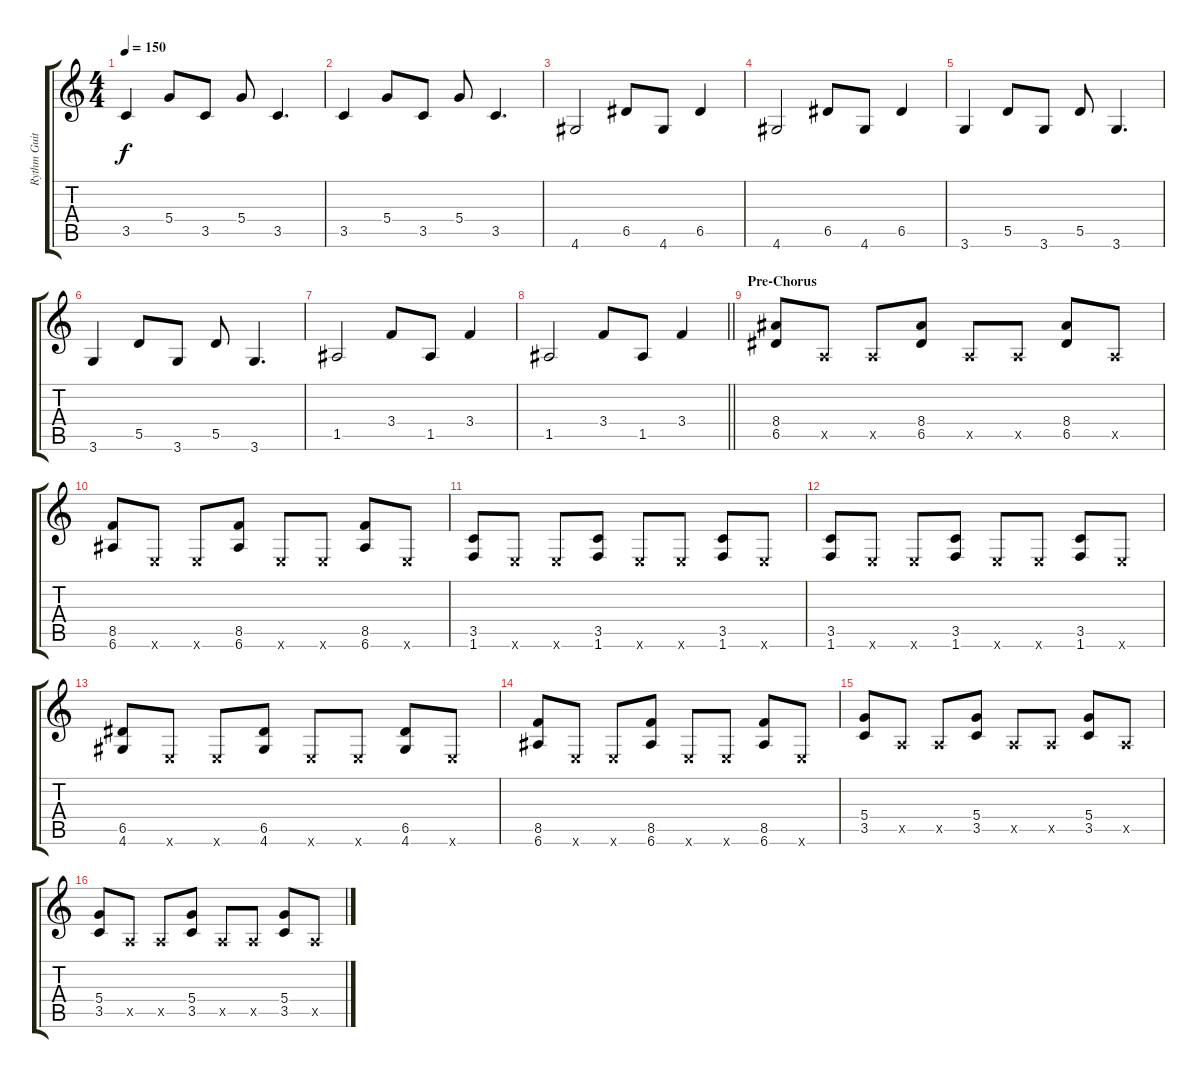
\track ("Rythm Guitar" "Rythm Guit") {instrument distortionguitar}
\staff {score tabs}
\tuning (E4 B3 G3 D3 A2 E2) {hide}
\ts (4 4)
\tempo 150
\clef g2
\ks c
3.5.4{dy f} 5.4.8 3.5.8 5.4.8 3.5.4{d} |
3.5.4 5.4.8 3.5.8 5.4.8 3.5.4{d} |
4.6.2 6.5.8 4.6.8 6.5.4 |
4.6.2 6.5.8 4.6.8 6.5.4 |
3.6.4 5.5.8 3.6.8 5.5.8 3.6.4{d} |
3.6.4 5.5.8 3.6.8 5.5.8 3.6.4{d} |
1.5.2 3.4.8 1.5.8 3.4.4 |
\barLineRight lightlight
1.5.2 3.4.8 1.5.8 3.4.4 |
\section ("" "Pre-Chorus")
(8.4 6.5).8{instrument distortionguitar} 0.5{x}.8 0.5{x}.8 (8.4 6.5).8 0.5{x}.8 0.5{x}.8 (8.4 6.5).8 0.5{x}.8 |
(8.5 6.6).8 0.6{x}.8 0.6{x}.8 (8.5 6.6).8 0.6{x}.8 0.6{x}.8 (8.5 6.6).8 0.6{x}.8 |
(3.5 1.6).8 0.6{x}.8 0.6{x}.8 (3.5 1.6).8 0.6{x}.8 0.6{x}.8 (3.5 1.6).8 0.6{x}.8 |
(3.5 1.6).8 0.6{x}.8 0.6{x}.8 (3.5 1.6).8 0.6{x}.8 0.6{x}.8 (3.5 1.6).8 0.6{x}.8 |
(6.5 4.6).8 0.6{x}.8 0.6{x}.8 (6.5 4.6).8 0.6{x}.8 0.6{x}.8 (6.5 4.6).8 0.6{x}.8 |
(8.5 6.6).8 0.6{x}.8 0.6{x}.8 (8.5 6.6).8 0.6{x}.8 0.6{x}.8 (8.5 6.6).8 0.6{x}.8 |
(5.4 3.5).8 0.5{x}.8 0.5{x}.8 (5.4 3.5).8 0.5{x}.8 0.5{x}.8 (5.4 3.5).8 0.5{x}.8 |
(5.4 3.5).8 0.5{x}.8 0.5{x}.8 (5.4 3.5).8 0.5{x}.8 0.5{x}.8 (5.4 3.5).8 0.5{x}.8
